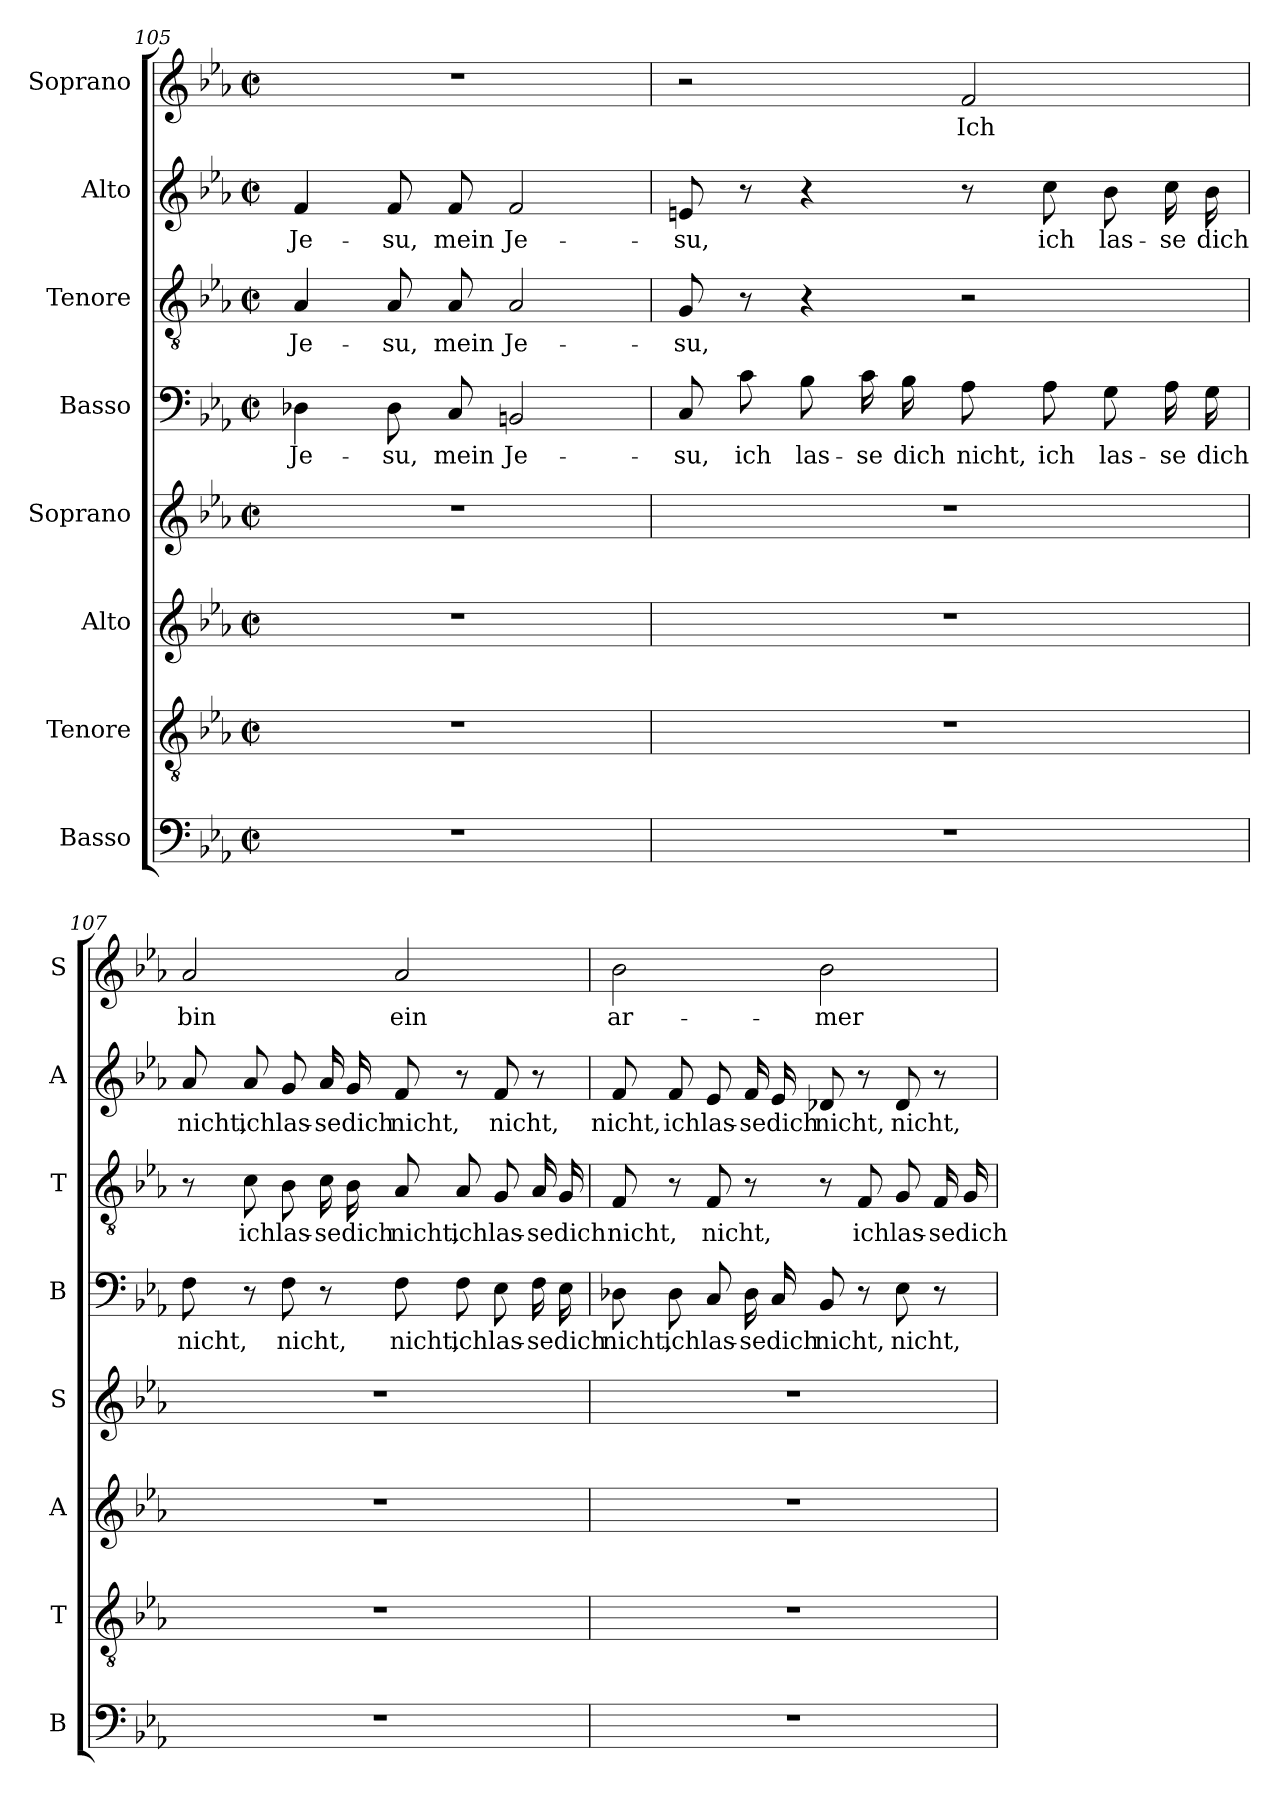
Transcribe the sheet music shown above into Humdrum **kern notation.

**kern	**kern	**kern	**kern	**kern	**text	**kern	**text	**kern	**text	**kern	**text
*part8	*part7	*part6	*part5	*part4	*part4	*part3	*part3	*part2	*part2	*part1	*part1
*staff8	*staff7	*staff6	*staff5	*staff4	*staff4	*staff3	*staff3	*staff2	*staff2	*staff1	*staff1
*I"Basso	*I"Tenore	*I"Alto	*I"Soprano	*I"Basso	*	*I"Tenore	*	*I"Alto	*	*I"Soprano	*
*I'B	*I'T	*I'A	*I'S	*I'B	*	*I'T	*	*I'A	*	*I'S	*
*clefF4	*clefGv2	*clefG2	*clefG2	*clefF4	*	*clefGv2	*	*clefG2	*	*clefG2	*
*k[b-e-a-]	*k[b-e-a-]	*k[b-e-a-]	*k[b-e-a-]	*k[b-e-a-]	*	*k[b-e-a-]	*	*k[b-e-a-]	*	*k[b-e-a-]	*
*E-:	*E-:	*E-:	*E-:	*E-:	*	*E-:	*	*E-:	*	*E-:	*
*M2/2	*M2/2	*M2/2	*M2/2	*M2/2	*	*M2/2	*	*M2/2	*	*M2/2	*
*met(c|)	*met(c|)	*met(c|)	*met(c|)	*met(c|)	*	*met(c|)	*	*met(c|)	*	*met(c|)	*
=105	=105	=105	=105	=105	=105	=105	=105	=105	=105	=105	=105
1r	1r	1r	1r	4D-X\	Je-	4A-/	Je-	4f/	Je-	1r	.
.	.	.	.	8D-\	-su,	8A-/	-su,	8f/	-su,	.	.
.	.	.	.	8C/	mein	8A-/	mein	8f/	mein	.	.
.	.	.	.	2BBn/	Je-	2A-/	Je-	2f/	Je-	.	.
=106	=106	=106	=106	=106	=106	=106	=106	=106	=106	=106	=106
1r	1r	1r	1r	8C/	-su,	8G/	-su,	8en/	-su,	2r	.
.	.	.	.	8c\	ich	8r	.	8r	.	.	.
.	.	.	.	8B-\	las-	4r	.	4r	.	.	.
.	.	.	.	16c\	-se	.	.	.	.	.	.
.	.	.	.	16B-\	dich	.	.	.	.	.	.
.	.	.	.	8A-\	nicht,	2r	.	8r	.	2f/	Ich
.	.	.	.	8A-\	ich	.	.	8cc\	ich	.	.
.	.	.	.	8G\	las-	.	.	8b-\	las-	.	.
.	.	.	.	16A-\	-se	.	.	16cc\	-se	.	.
.	.	.	.	16G\	dich	.	.	16b-\	dich	.	.
!!LO:LB:g=z
=107	=107	=107	=107	=107	=107	=107	=107	=107	=107	=107	=107
1r	1r	1r	1r	8F\	nicht,	8r	.	8a-/	nicht,	2a-/	bin
.	.	.	.	8r	.	8c\	ich	8a-/	ich	.	.
.	.	.	.	8F\	nicht,	8B-\	las-	8g/	las-	.	.
.	.	.	.	8r	.	16c\	-se	16a-/	-se	.	.
.	.	.	.	.	.	16B-\	dich	16g/	dich	.	.
.	.	.	.	8F\	nicht,	8A-/	nicht,	8f/	nicht,	2a-/	ein
.	.	.	.	8F\	ich	8A-/	ich	8r	.	.	.
.	.	.	.	8E-\	las-	8G/	las-	8f/	nicht,	.	.
.	.	.	.	16F\	-se	16A-/	-se	8r	.	.	.
.	.	.	.	16E-\	dich	16G/	dich	.	.	.	.
=108	=108	=108	=108	=108	=108	=108	=108	=108	=108	=108	=108
1r	1r	1r	1r	8D-X\	nicht,	8F/	nicht,	8f/	nicht,	2b-\	ar-
.	.	.	.	8D-\	ich	8r	.	8f/	ich	.	.
.	.	.	.	8C/	las-	8F/	nicht,	8e-/	las-	.	.
.	.	.	.	16D-\	-se	8r	.	16f/	-se	.	.
.	.	.	.	16C/	dich	.	.	16e-/	dich	.	.
.	.	.	.	8BB-/	nicht,	8r	.	8d-X/	nicht,	2b-\	-mer
.	.	.	.	8r	.	8F/	ich	8r	.	.	.
.	.	.	.	8E-\	nicht,	8G/	las-	8d-/	nicht,	.	.
.	.	.	.	8r	.	16F/	-se	8r	.	.	.
.	.	.	.	.	.	16G/	dich	.	.	.	.
=	=	=	=	=	=	=	=	=	=	=	=
*-	*-	*-	*-	*-	*-	*-	*-	*-	*-	*-	*-
